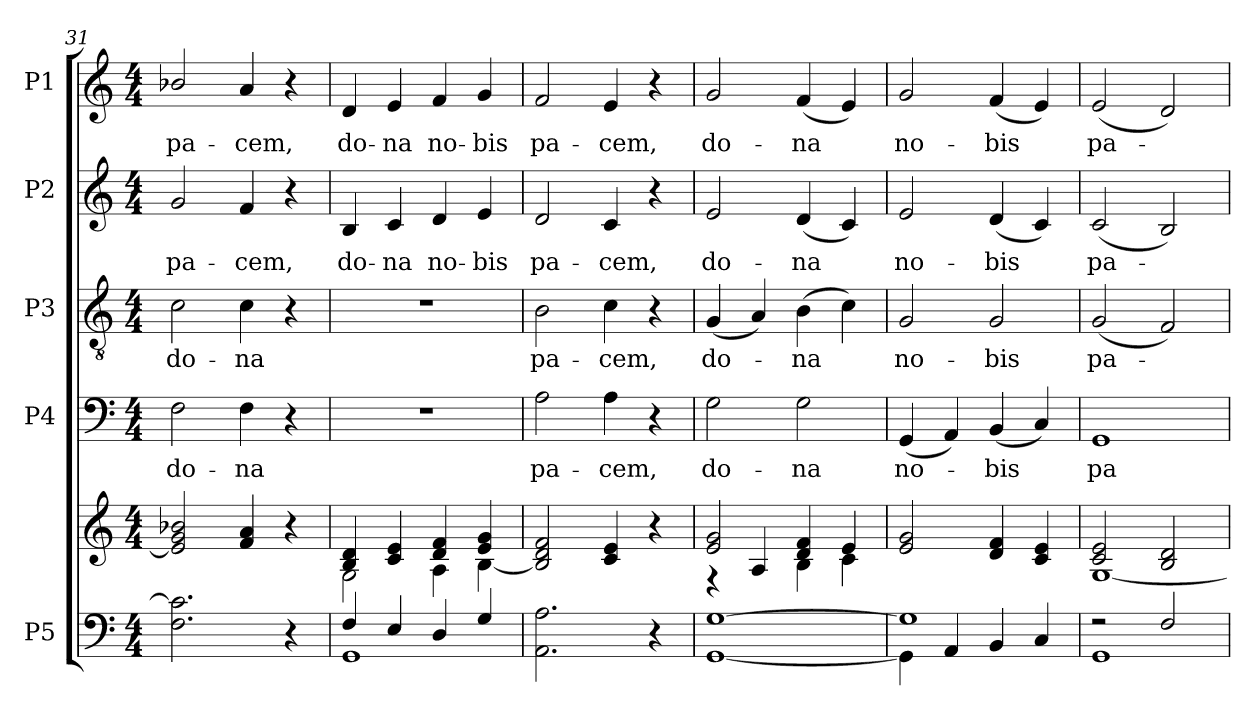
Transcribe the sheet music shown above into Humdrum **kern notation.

**kern	**kern	**kern	**text	**kern	**text	**kern	**text	**kern	**text
*part5	*part5	*part4	*part4	*part3	*part3	*part2	*part2	*part1	*part1
*staff6	*staff5	*staff4	*staff4	*staff3	*staff3	*staff2	*staff2	*staff1	*staff1
*I"P5	*	*I"P4	*	*I"P3	*	*I"P2	*	*I"P1	*
!!LO:PB:g=z
*clefF4	*clefG2	*clefF4	*	*clefGv2	*	*clefG2	*	*clefG2	*
*	*	*	*	*ITrd7c12	*	*	*	*	*
*k[]	*k[]	*k[]	*	*k[]	*	*k[]	*	*k[]	*
*C:	*C:	*C:	*	*C:	*	*C:	*	*C:	*
*M4/4	*M4/4	*M4/4	*	*M4/4	*	*M4/4	*	*M4/4	*
=31	=31	=31	=31	=31	=31	=31	=31	=31	=31
!	!	!	!LO:LY:b:color=#000000	!	!	!	!	!	!
!	!	!	!	!	!LO:LY:b:color=#000000	!	!	!	!
!	!	!	!	!	!	!	!LO:LY:b:color=#000000	!	!
!	!	!	!	!	!	!	!	!	!LO:LY:b:color=#000000
2.Fi\ 2.ci]	2ei/] 2gi 2b-Xi	2Fi\	do-	2Ci\	do-	2gi/	pa-	2b-Xi/	pa-
!	!	!	!LO:LY:b:color=#000000	!	!	!	!	!	!
!	!	!	!	!	!LO:LY:b:color=#000000	!	!	!	!
!	!	!	!	!	!	!	!LO:LY:b:color=#000000	!	!
!	!	!	!	!	!	!	!	!	!LO:LY:b:color=#000000
.	4fi/ 4ai	4Fi\	-na	4Ci\	-na	4fi/	-cem,	4ai/	-cem,
4r	4r	4r	.	4r	.	4r	.	4r	.
=32	=32	=32	=32	=32	=32	=32	=32	=32	=32
*^	*^	*	*	*	*	*	*	*	*
!	!	!	!	!	!	!	!	!	!LO:LY:b:color=#000000	!	!
!	!	!	!	!	!	!	!	!	!	!	!LO:LY:b:color=#000000
4Fi/	1GGi	4Bi/ 4di	2Gi\	1r	.	1r	.	4Bi/	do-	4di/	do-
!	!	!	!	!	!	!	!	!	!LO:LY:b:color=#000000	!	!
!	!	!	!	!	!	!	!	!	!	!	!LO:LY:b:color=#000000
4Ei/	.	4ci/ 4ei	.	.	.	.	.	4ci/	-na	4ei/	-na
!	!	!	!	!	!	!	!	!	!LO:LY:b:color=#000000	!	!
!	!	!	!	!	!	!	!	!	!	!	!LO:LY:b:color=#000000
4Di/	.	4di/ 4fi	4Ai\	.	.	.	.	4di/	no-	4fi/	no-
!	!	!	!	!	!	!	!	!	!LO:LY:b:color=#000000	!	!
!	!	!	!	!	!	!	!	!	!	!	!LO:LY:b:color=#000000
4Gi/	.	4ei/ 4gi	[4Bi\	.	.	.	.	4ei/	-bis	4gi/	-bis
*v	*v	*	*	*	*	*	*	*	*	*	*
*	*v	*v	*	*	*	*	*	*	*	*
=33	=33	=33	=33	=33	=33	=33	=33	=33	=33
*	*^	*	*	*	*	*	*	*	*
!	!	!	!	!LO:LY:b:color=#000000	!	!	!	!	!	!
*	*v	*v	*	*	*	*	*	*	*	*
*	*^	*	*	*	*	*	*	*	*
!	!	!	!	!	!	!LO:LY:b:color=#000000	!	!	!	!
*	*v	*v	*	*	*	*	*	*	*	*
*	*^	*	*	*	*	*	*	*	*
!	!	!	!	!	!	!	!	!LO:LY:b:color=#000000	!	!
*	*v	*v	*	*	*	*	*	*	*	*
*	*^	*	*	*	*	*	*	*	*
!	!	!	!	!	!	!	!	!	!	!LO:LY:b:color=#000000
*	*v	*v	*	*	*	*	*	*	*	*
2.AAi\ 2.Ai	2Bi/] 2di 2fi	2Ai\	pa-	2BBi\	pa-	2di/	pa-	2fi/	pa-
!	!	!	!LO:LY:b:color=#000000	!	!	!	!	!	!
!	!	!	!	!	!LO:LY:b:color=#000000	!	!	!	!
!	!	!	!	!	!	!	!LO:LY:b:color=#000000	!	!
!	!	!	!	!	!	!	!	!	!LO:LY:b:color=#000000
.	4ci/ 4ei	4Ai\	-cem,	4Ci\	-cem,	4ci/	-cem,	4ei/	-cem,
4r	4r	4r	.	4r	.	4r	.	4r	.
=34	=34	=34	=34	=34	=34	=34	=34	=34	=34
*	*^	*	*	*	*	*	*	*	*
!	!	!	!	!LO:LY:b:color=#000000	!	!	!	!	!	!
!	!	!	!	!	!	!LO:LY:b:color=#000000	!	!	!	!
!	!	!	!	!	!	!	!	!LO:LY:b:color=#000000	!	!
!	!	!	!	!	!	!	!	!	!	!LO:LY:b:color=#000000
[1GGi [1Gi	2ei/ 2gi	4r	2Gi\	do-	(4GGi/	do-	2ei/	do-	2gi/	do-
.	.	4Ai/	.	.	4AAi/)	.	.	.	.	.
!	!	!	!	!LO:LY:b:color=#000000	!	!	!	!	!	!
!	!	!	!	!	!	!LO:LY:b:color=#000000	!	!	!	!
!	!	!	!	!	!	!	!	!LO:LY:b:color=#000000	!	!
!	!	!	!	!	!	!	!	!	!	!LO:LY:b:color=#000000
.	4di/ 4fi	4Bi\	2Gi\	-na	(4BBi\	-na	(4di/	-na	(4fi/	-na
.	4ei/	4ci\	.	.	4Ci\)	.	4ci/)	.	4ei/)	.
*	*v	*v	*	*	*	*	*	*	*	*
=35	=35	=35	=35	=35	=35	=35	=35	=35	=35
*^	*	*	*	*	*	*	*	*	*
*	*	*^	*	*	*	*	*	*	*	*
!	!	!	!	!	!LO:LY:b:color=#000000	!	!	!	!	!	!
*	*	*v	*v	*	*	*	*	*	*	*	*
*	*	*^	*	*	*	*	*	*	*	*
!	!	!	!	!	!	!	!LO:LY:b:color=#000000	!	!	!	!
*	*	*v	*v	*	*	*	*	*	*	*	*
*	*	*^	*	*	*	*	*	*	*	*
!	!	!	!	!	!	!	!	!	!LO:LY:b:color=#000000	!	!
*	*	*v	*v	*	*	*	*	*	*	*	*
*	*	*^	*	*	*	*	*	*	*	*
!	!	!	!	!	!	!	!	!	!	!	!LO:LY:b:color=#000000
*	*	*v	*v	*	*	*	*	*	*	*	*
1Gi]	4GGi\]	2ei/ 2gi	(4GGi/	no-	2GGi/	no-	2ei/	no-	2gi/	no-
.	4AAi/	.	4AAi/)	.	.	.	.	.	.	.
!	!	!	!	!LO:LY:b:color=#000000	!	!	!	!	!	!
!	!	!	!	!	!	!LO:LY:b:color=#000000	!	!	!	!
!	!	!	!	!	!	!	!	!LO:LY:b:color=#000000	!	!
!	!	!	!	!	!	!	!	!	!	!LO:LY:b:color=#000000
.	4BBi/	4di/ 4fi	(4BBi/	-bis	2GGi/	-bis	(4di/	-bis	(4fi/	-bis
.	4Ci/	4ci/ 4ei	4Ci/)	.	.	.	4ci/)	.	4ei/)	.
!!LO:LB:g=z
=36	=36	=36	=36	=36	=36	=36	=36	=36	=36	=36
*	*	*^	*	*	*	*	*	*	*	*
!	!	!	!	!	!LO:LY:b:color=#000000	!	!	!	!	!	!
!	!	!	!	!	!	!	!LO:LY:b:color=#000000	!	!	!	!
!	!	!	!	!	!	!	!	!	!LO:LY:b:color=#000000	!	!
!	!	!	!	!	!	!	!	!	!	!	!LO:LY:b:color=#000000
2r	1GGi	2ci/ 2ei	[1Gi	1GGi	pa-	(2GGi/	pa-	(2ci/	pa-	(2ei/	pa-
2Fi/	.	2Bi/ 2di	.	.	.	2FFi/)	.	2Bi/)	.	2di/)	.
*v	*v	*	*	*	*	*	*	*	*	*	*
*	*v	*v	*	*	*	*	*	*	*	*
=	=	=	=	=	=	=	=	=	=
*-	*-	*-	*-	*-	*-	*-	*-	*-	*-
